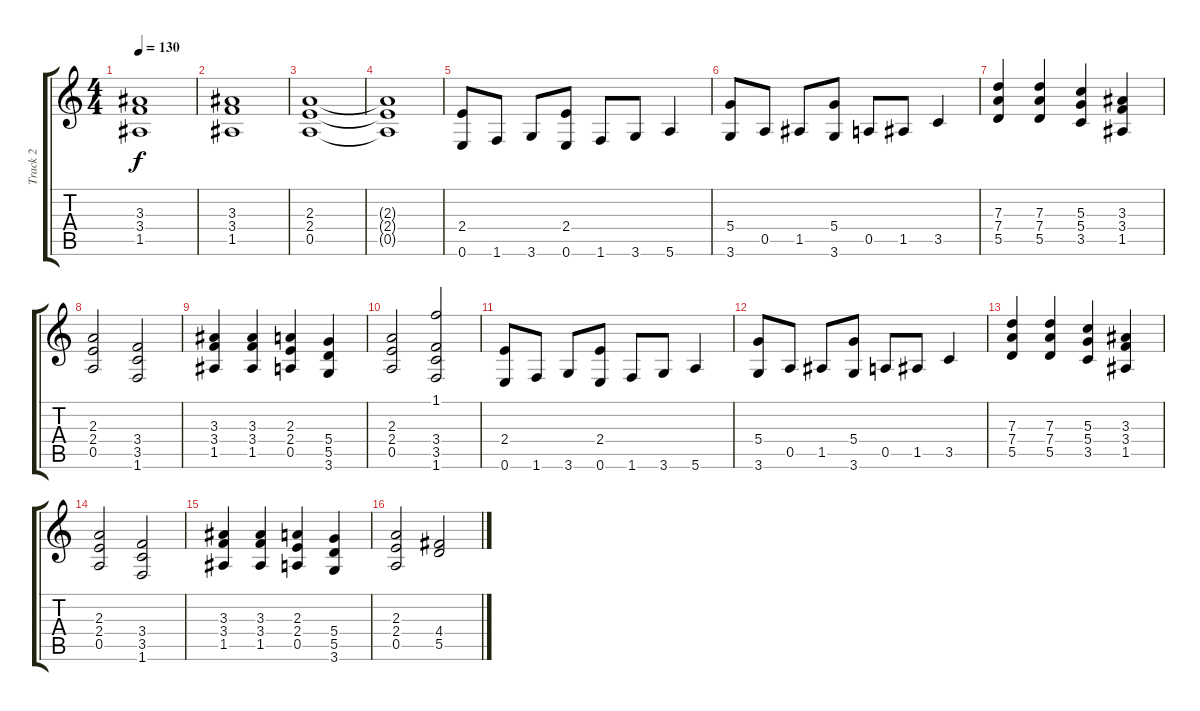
\track ("Track 2" "Track 2") {instrument acousticguitarsteel}
\staff {score tabs}
\tuning (E4 B3 G3 D3 A2 E2) {hide}
\ts (4 4)
\tempo 130
\clef g2
\ks c
(3.3 3.4 1.5).1{dy f} |
(3.3 3.4 1.5).1 |
(2.3 2.4 0.5).1 |
(2.3{t} 2.4{t} 0.5{t}).1 |
(2.4 0.6).8 1.6.8 3.6.8 (2.4 0.6).8 1.6.8 3.6.8 5.6.4 |
(5.4 3.6).8 0.5.8 1.5.8 (5.4 3.6).8 0.5.8 1.5.8 3.5.4 |
(7.3 7.4 5.5).4 (7.3 7.4 5.5).4 (5.3 5.4 3.5).4 (3.3 3.4 1.5).4 |
(2.3 2.4 0.5).2 (3.4 3.5 1.6).2 |
(3.3 3.4 1.5).4 (3.3 3.4 1.5).4 (2.3 2.4 0.5).4 (5.4 5.5 3.6).4 |
(2.3 2.4 0.5).2 (1.1 3.4 3.5 1.6).2 |
(2.4 0.6).8 1.6.8 3.6.8 (2.4 0.6).8 1.6.8 3.6.8 5.6.4 |
(5.4 3.6).8 0.5.8 1.5.8 (5.4 3.6).8 0.5.8 1.5.8 3.5.4 |
(7.3 7.4 5.5).4 (7.3 7.4 5.5).4 (5.3 5.4 3.5).4 (3.3 3.4 1.5).4 |
(2.3 2.4 0.5).2 (3.4 3.5 1.6).2 |
(3.3 3.4 1.5).4 (3.3 3.4 1.5).4 (2.3 2.4 0.5).4 (5.4 5.5 3.6).4 |
(2.3 2.4 0.5).2 (4.4 5.5).2
